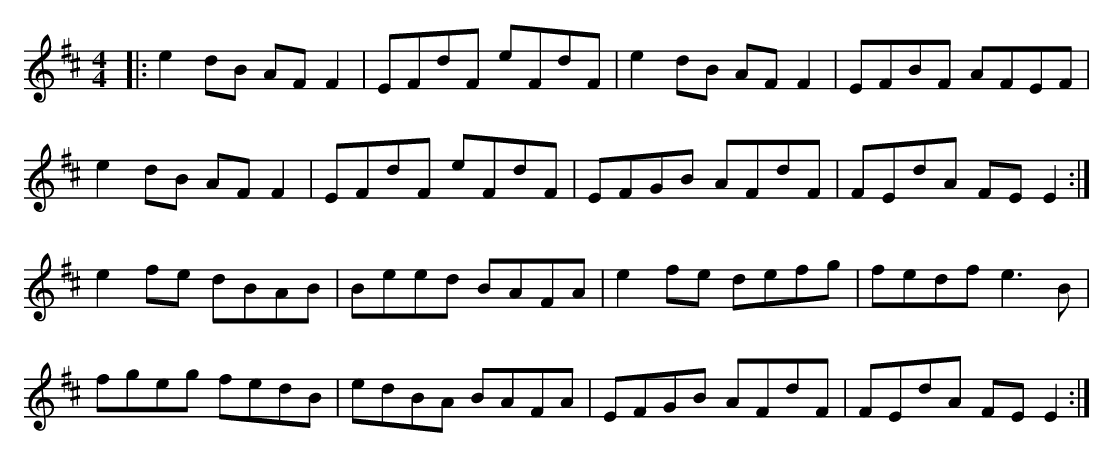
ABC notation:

X:1
M:4/4
K:Edor
|:e2dB AFF2|EFdF eFdF|e2dB AF F2|EFBF AFEF|
e2dB AFF2|EFdF eFdF|EFGB AFdF|FEdA FEE2:|
e2fe dBAB|Beed BAFA|e2fe defg|fedf e3B|
fgeg fedB|edBA BAFA|EFGB AFdF|FEdA FEE2:|
